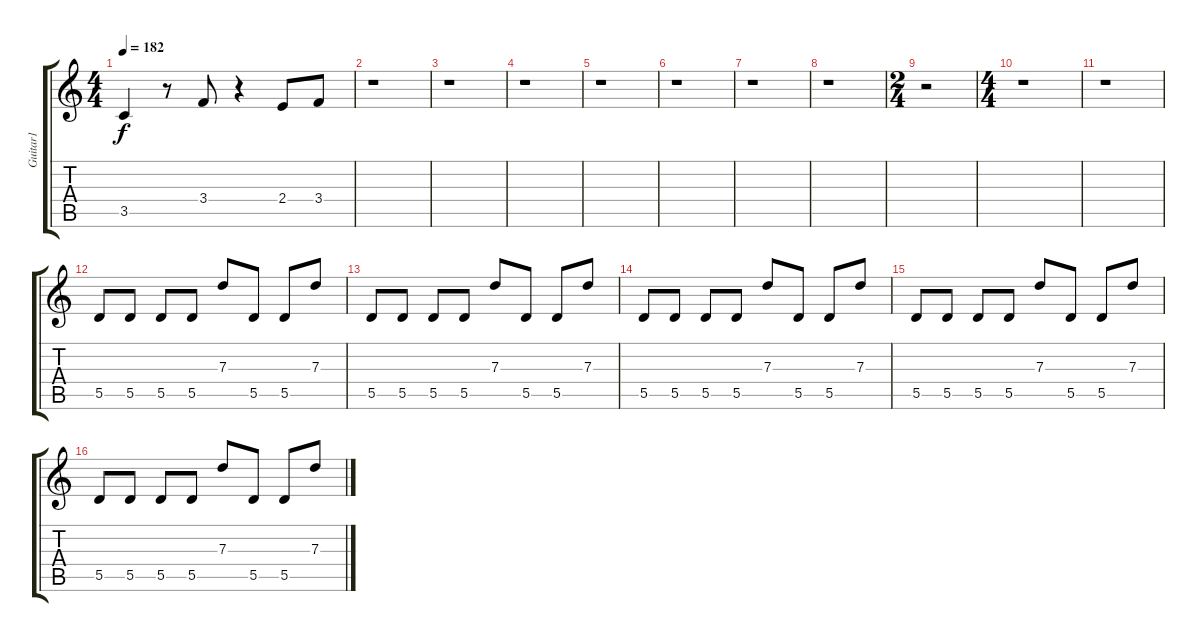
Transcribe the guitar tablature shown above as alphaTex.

\track ("Guitar1" "Guitar1") {instrument distortionguitar}
\staff {score tabs}
\tuning (E4 B3 G3 D3 A2 E2) {hide}
\ts (4 4)
\tempo 182
\clef g2
\ks c
3.5.4{dy f} r.8 3.4.8 r.4 2.4.8 3.4.8 |
r.1 |
r.1 |
r.1 |
r.1 |
r.1 |
r.1 |
r.1 |
\ts (2 4)
r.2 |
\ts (4 4)
r.1 |
r.1 |
5.5.8 5.5.8 5.5.8 5.5.8 7.3.8 5.5.8 5.5.8 7.3.8 |
5.5.8 5.5.8 5.5.8 5.5.8 7.3.8 5.5.8 5.5.8 7.3.8 |
5.5.8 5.5.8 5.5.8 5.5.8 7.3.8 5.5.8 5.5.8 7.3.8 |
5.5.8 5.5.8 5.5.8 5.5.8 7.3.8 5.5.8 5.5.8 7.3.8 |
5.5.8 5.5.8 5.5.8 5.5.8 7.3.8 5.5.8 5.5.8 7.3.8
